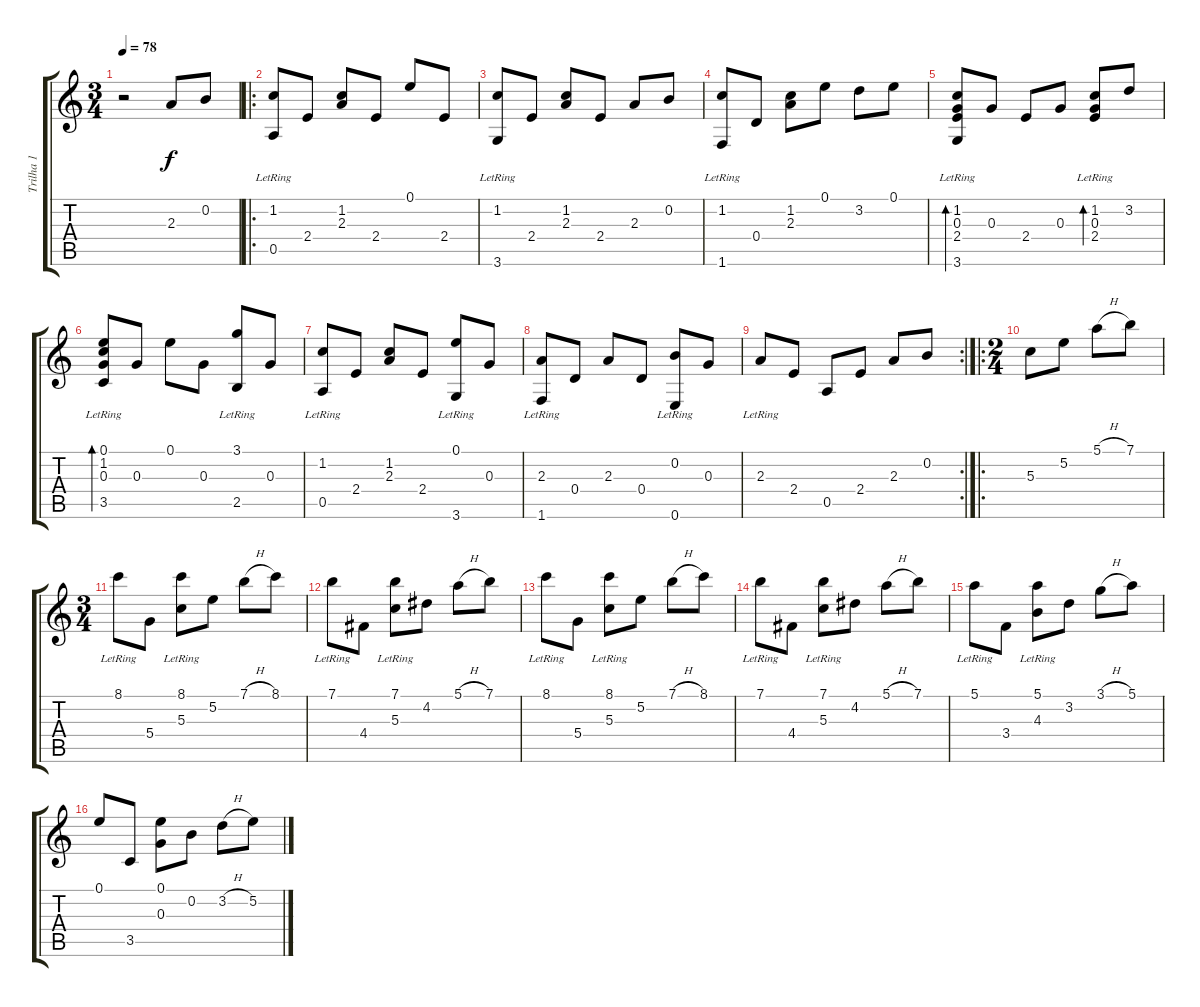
\track ("Trilha 1" "Trilha 1") {instrument acousticguitarnylon}
\staff {score tabs}
\tuning (E4 B3 G3 D3 A2 E2) {hide}
\ts (3 4)
\tempo 78
\clef g2
\ks c
r.2{dy f instrument acousticguitarnylon} 2.3.8 0.2.8 |
\ro
(1.2 0.5{lr}).8 2.4.8 (1.2 2.3).8 2.4.8 0.1.8 2.4.8 |
(1.2 3.6{lr}).8 2.4.8 (1.2 2.3).8 2.4.8 2.3.8 0.2.8 |
(1.2 1.6{lr}).8 0.4.8 (1.2 2.3).8 0.1.8 3.2.8 0.1.8 |
(1.2{lr} 0.3 2.4 3.6{lr}).8{bd 60} 0.3.8 2.4.8 0.3.8 (1.2 0.3{lr} 2.4{lr}).8{bd 60} 3.2.8 |
(0.1 1.2 0.3 3.5{lr}).8{bd 60} 0.3.8 0.1.8 0.3.8 (3.1 2.5{lr}).8 0.3.8 |
(1.2 0.5{lr}).8 2.4.8 (1.2 2.3).8 2.4.8 (0.1 3.6{lr}).8 0.3.8 |
(2.3 1.6{lr}).8 0.4.8 2.3.8 0.4.8 (0.2 0.6{lr}).8 0.3.8 |
\rc 2
2.3{lr}.8 2.4.8 0.5.8 2.4.8 2.3.8 0.2.8 |
\ro
\ts (2 4)
5.3.8 5.2.8 5.1{h}.8 7.1.8 |
\ts (3 4)
8.1{lr}.8 5.4.8 (8.1{lr} 5.3).8 5.2.8 7.1{h}.8 8.1.8 |
7.1{lr}.8 4.4.8 (7.1{lr} 5.3).8 4.2.8 5.1{h}.8 7.1.8 |
8.1{lr}.8 5.4.8 (8.1{lr} 5.3).8 5.2.8 7.1{h}.8 8.1.8 |
7.1{lr}.8 4.4.8 (7.1{lr} 5.3).8 4.2.8 5.1{h}.8 7.1.8 |
5.1{lr}.8 3.4.8 (5.1{lr} 4.3).8 3.2.8 3.1{h}.8 5.1.8 |
0.1.8 3.5.8 (0.1 0.3).8 0.2.8 3.2{h}.8 5.2.8
